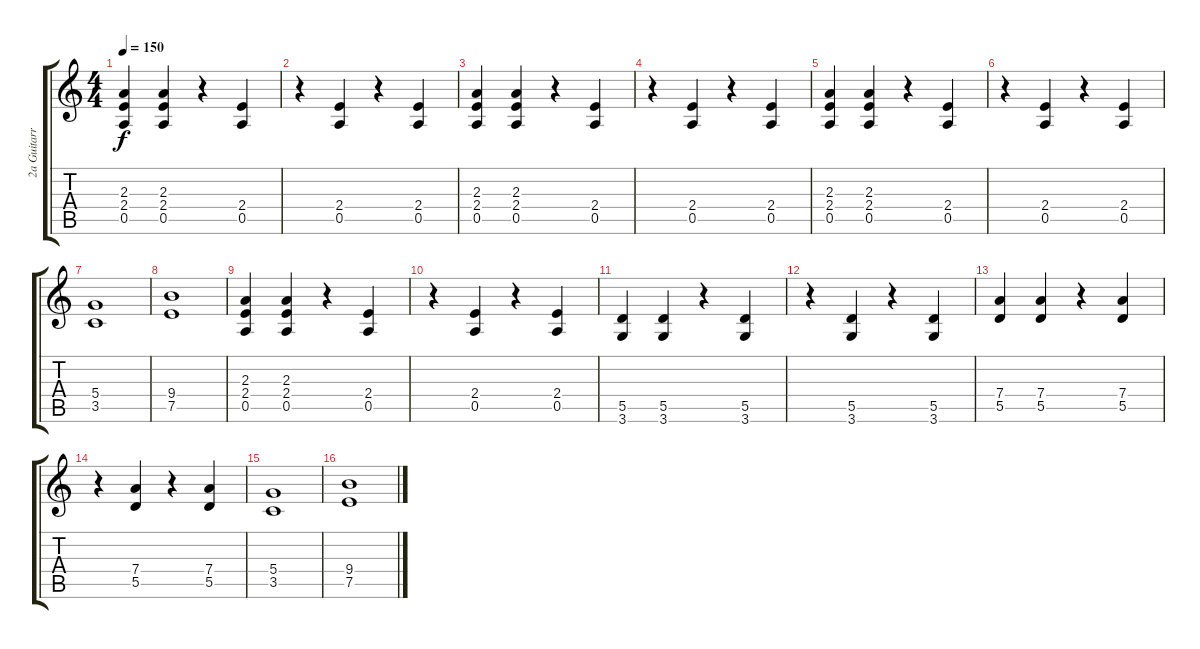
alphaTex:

\track ("2a Guitarra" "2a Guitarr") {instrument distortionguitar}
\staff {score tabs}
\tuning (E4 B3 G3 D3 A2 E2) {hide}
\ts (4 4)
\tempo 150
\clef g2
\ks c
(2.3 2.4 0.5).4{dy f instrument distortionguitar} (2.3 2.4 0.5).4 r.4 (2.4 0.5).4 |
r.4 (2.4 0.5).4 r.4 (2.4 0.5).4 |
(2.3 2.4 0.5).4 (2.3 2.4 0.5).4 r.4 (2.4 0.5).4 |
r.4 (2.4 0.5).4 r.4 (2.4 0.5).4 |
(2.3 2.4 0.5).4 (2.3 2.4 0.5).4 r.4 (2.4 0.5).4 |
r.4 (2.4 0.5).4 r.4 (2.4 0.5).4 |
(5.4 3.5).1 |
(9.4 7.5).1 |
(2.3 2.4 0.5).4 (2.3 2.4 0.5).4 r.4 (2.4 0.5).4 |
r.4 (2.4 0.5).4 r.4 (2.4 0.5).4 |
(5.5 3.6).4 (5.5 3.6).4 r.4 (5.5 3.6).4 |
r.4 (5.5 3.6).4 r.4 (5.5 3.6).4 |
(7.4 5.5).4 (7.4 5.5).4 r.4 (7.4 5.5).4 |
r.4 (7.4 5.5).4 r.4 (7.4 5.5).4 |
(5.4 3.5).1 |
(9.4 7.5).1
